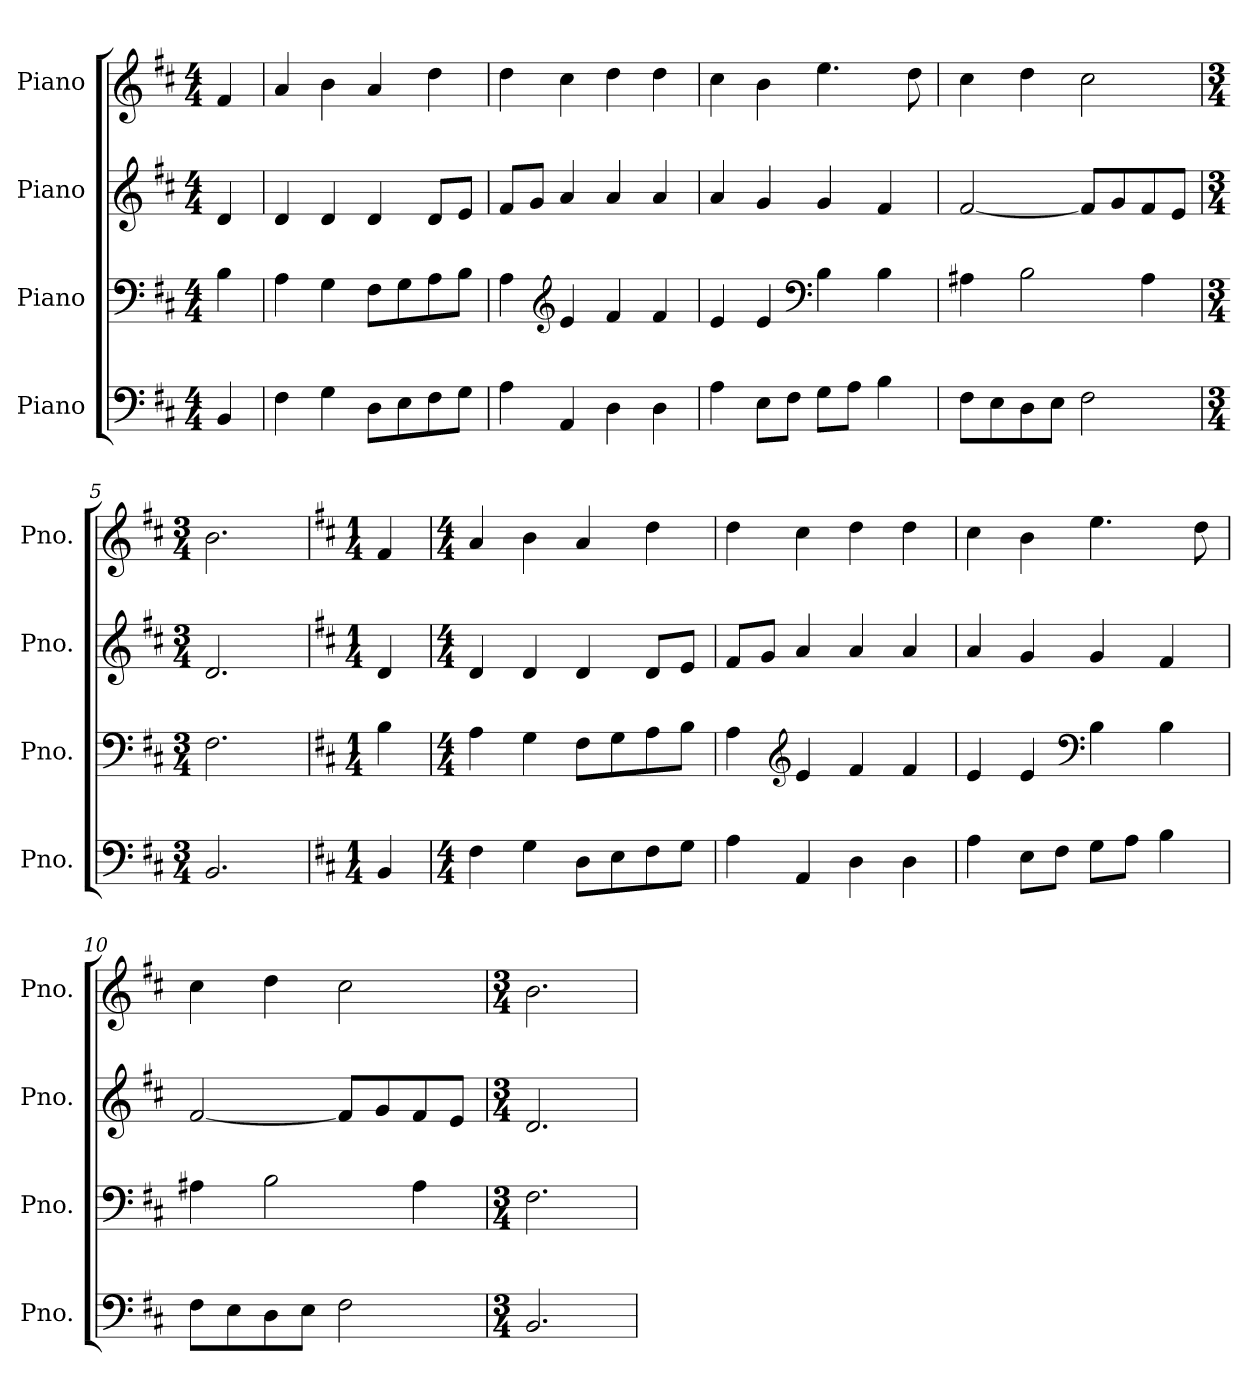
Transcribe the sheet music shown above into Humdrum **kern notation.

**kern	**kern	**kern	**kern
*part4	*part3	*part2	*part1
*staff4	*staff3	*staff2	*staff1
*I"Piano	*I"Piano	*I"Piano	*I"Piano
*I'Pno.	*I'Pno.	*I'Pno.	*I'Pno.
*clefF4	*clefF4	*clefG2	*clefG2
*k[f#c#]	*k[f#c#]	*k[f#c#]	*k[f#c#]
*M4/4	*M4/4	*M4/4	*M4/4
*MM120	*MM120	*MM120	*MM120
=	=	=	=
4BB/	4B\	4d/	4f#/
=1	=1	=1	=1
4F#\	4A\	4d/	4a/
4G\	4G\	4d/	4b\
8D\L	8F#\L	4d/	4a/
8E\	8G\	.	.
8F#\	8A\	8d/L	4dd\
8G\J	8B\J	8e/J	.
=2	=2	=2	=2
4A\	4A\	8f#/L	4dd\
.	.	8g/J	.
*	*clefG2	*	*
4AA/	4e/	4a/	4cc#\
4D\	4f#/	4a/	4dd\
4D\	4f#/	4a/	4dd\
=3	=3	=3	=3
4A\	4e/	4a/	4cc#\
8E\L	4e/	4g/	4b\
8F#\J	.	.	.
*	*clefF4	*	*
8G\L	4B\	4g/	4.ee\
8A\J	.	.	.
4B\	4B\	4f#/	.
.	.	.	8dd\
=4	=4	=4	=4
8F#\L	4A#X\	[2f#/	4cc#\
8E\	.	.	.
8D\	2B\	.	4dd\
8E\J	.	.	.
2F#\	.	8f#/L]	2cc#\
.	.	8g/	.
.	4A#\	8f#/	.
.	.	8e/J	.
=5	=5	=5	=5
*M3/4	*M3/4	*M3/4	*M3/4
2.BB/	2.F#\	2.d/	2.b\
=6	=6	=6	=6
*k[f#c#]	*k[f#c#]	*k[f#c#]	*k[f#c#]
*M1/4	*M1/4	*M1/4	*M1/4
4BB/	4B\	4d/	4f#/
!!LO:LB:g=z
=7	=7	=7	=7
*M4/4	*M4/4	*M4/4	*M4/4
4F#\	4A\	4d/	4a/
4G\	4G\	4d/	4b\
8D\L	8F#\L	4d/	4a/
8E\	8G\	.	.
8F#\	8A\	8d/L	4dd\
8G\J	8B\J	8e/J	.
=8	=8	=8	=8
4A\	4A\	8f#/L	4dd\
.	.	8g/J	.
*	*clefG2	*	*
4AA/	4e/	4a/	4cc#\
4D\	4f#/	4a/	4dd\
4D\	4f#/	4a/	4dd\
=9	=9	=9	=9
4A\	4e/	4a/	4cc#\
8E\L	4e/	4g/	4b\
8F#\J	.	.	.
*	*clefF4	*	*
8G\L	4B\	4g/	4.ee\
8A\J	.	.	.
4B\	4B\	4f#/	.
.	.	.	8dd\
=10	=10	=10	=10
8F#\L	4A#X\	[2f#/	4cc#\
8E\	.	.	.
8D\	2B\	.	4dd\
8E\J	.	.	.
2F#\	.	8f#/L]	2cc#\
.	.	8g/	.
.	4A#\	8f#/	.
.	.	8e/J	.
=11	=11	=11	=11
*M3/4	*M3/4	*M3/4	*M3/4
2.BB/	2.F#\	2.d/	2.b\
=	=	=	=
*-	*-	*-	*-
